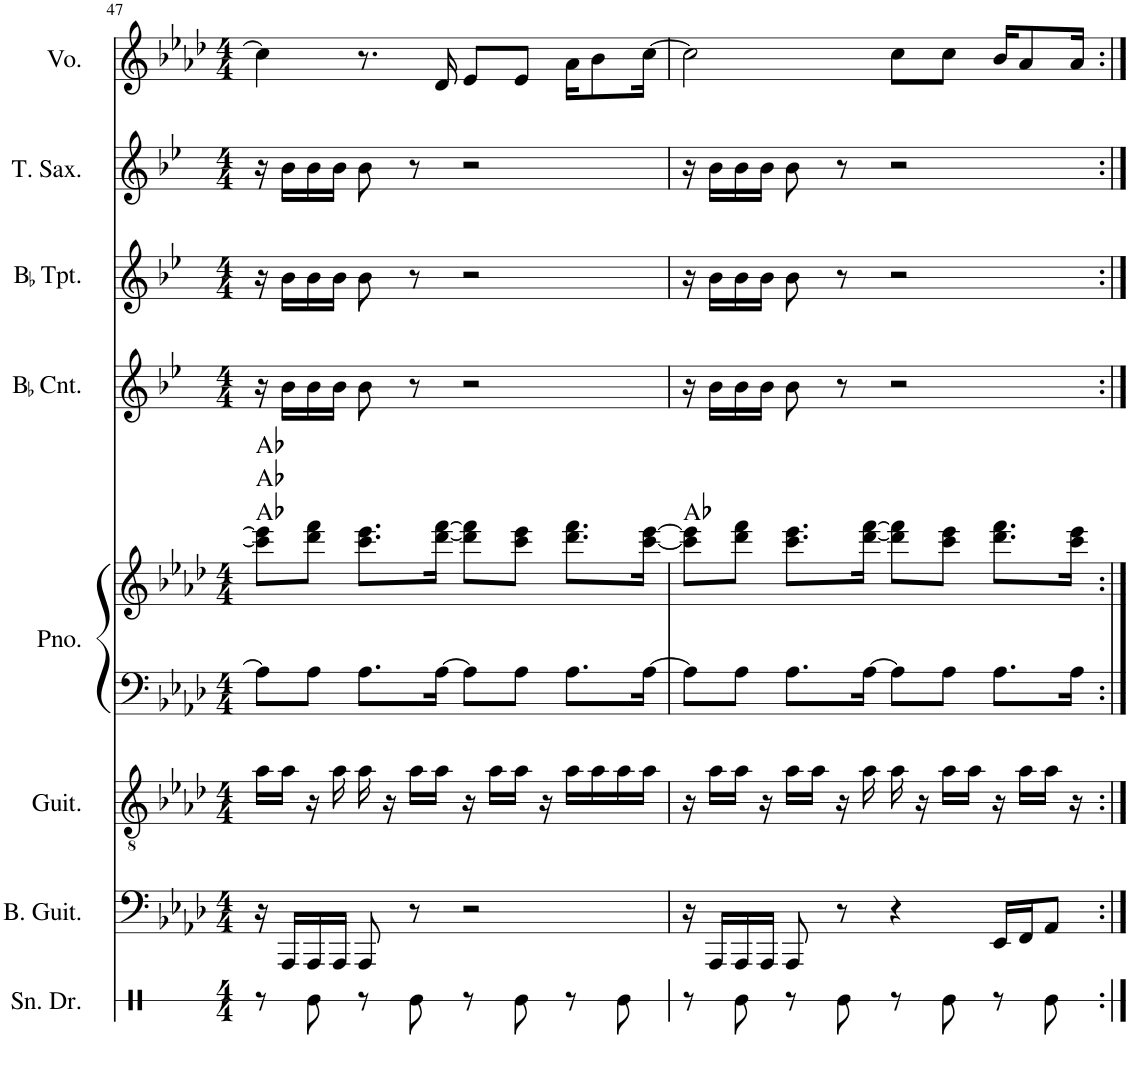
**kern	**kern	**kern	**kern	**kern	**harte	**kern	**kern	**kern	**kern
*part8	*part7	*part6	*part5	*part5	*part5	*part4	*part3	*part2	*part1
*staff9	*staff8	*staff7	*staff6	*staff5	*	*staff4	*staff3	*staff2	*staff1
*I"Snare Drum	*I"Bass Guitar	*I"Guitar	*I"Piano	*	*	*I"BaccidentalFlat Cornet	*I"BaccidentalFlat Trumpet	*I"Tenor Saxophone	*I"Vocal
*I'Sn. Dr.	*I'B. Guit.	*I'Guit.	*I'Pno.	*	*	*I'BaccidentalFlat Cnt.	*I'BaccidentalFlat Tpt.	*I'T. Sax.	*I'Vo.
!!LO:PB:g=z
*clefX	*clefF4	*clefGv2	*clefF4	*clefG2	*	*clefG2	*clefG2	*clefG2	*clefG2
*	*	*	*	*	*	*Trd1c2	*Trd1c2	*Trd8c14	*
*k[]	*k[b-e-a-d-]	*k[b-e-a-d-]	*k[b-e-a-d-]	*k[b-e-a-d-]	*	*k[b-e-]	*k[b-e-]	*k[b-e-]	*k[b-e-a-d-]
*M4/4	*M4/4	*M4/4	*M4/4	*M4/4	*	*M4/4	*M4/4	*M4/4	*M4/4
=47	=47	=47	=47	=47	=47	=47	=47	=47	=47
8r	16r	16a-\LL	8A-\L]	8ccc\] 8eee-\]L	Ab:maj Ab:maj Ab:maj	16r	16r	16r	4cc\]
.	16AAA-/LL	16a-\JJ	.	.	.	16b-\LL	16b-\LL	16b-\LL	.
8Re\	16AAA-/	16r	8A-\J	8ddd-\ 8fff\J	.	16b-\	16b-\	16b-\	.
.	16AAA-/JJ	16a-\	.	.	.	16b-\JJ	16b-\JJ	16b-\JJ	.
8r	8AAA-/	16a-\	8.A-\L	8.ccc\ 8.eee-\L	.	8b-\	8b-\	8b-\	8.r
.	.	16r	.	.	.	.	.	.	.
8Re\	8r	16a-\LL	.	.	.	8r	8r	8r	.
.	.	16a-\JJ	[16A-\Jk	[16ddd-\ [16fff\Jk	.	.	.	.	16d-/
8r	2r	16r	8A-\L]	8ddd-\] 8fff\]L	.	2r	2r	2r	8e-/L
.	.	16a-\LL	.	.	.	.	.	.	.
8Re\	.	16a-\JJ	8A-\J	8ccc\ 8eee-\J	.	.	.	.	8e-/J
.	.	16r	.	.	.	.	.	.	.
8r	.	16a-\LL	8.A-\L	8.ddd-\ 8.fff\L	.	.	.	.	16a-\KL
.	.	16a-\	.	.	.	.	.	.	8b-\
8Re\	.	16a-\	.	.	.	.	.	.	.
.	.	16a-\JJ	[16A-\Jk	[16ccc\ [16eee-\Jk	.	.	.	.	[16cc\Jk
=48	=48	=48	=48	=48	=48	=48	=48	=48	=48
8r	16r	16r	8A-\L]	8ccc\] 8eee-\]L	Ab:maj	16r	16r	16r	2cc\]
.	16AAA-/LL	16a-\LL	.	.	.	16b-\LL	16b-\LL	16b-\LL	.
8Re\	16AAA-/	16a-\JJ	8A-\J	8ddd-\ 8fff\J	.	16b-\	16b-\	16b-\	.
.	16AAA-/JJ	16r	.	.	.	16b-\JJ	16b-\JJ	16b-\JJ	.
8r	8AAA-/	16a-\LL	8.A-\L	8.ccc\ 8.eee-\L	.	8b-\	8b-\	8b-\	.
.	.	16a-\JJ	.	.	.	.	.	.	.
8Re\	8r	16r	.	.	.	8r	8r	8r	.
.	.	16a-\	[16A-\Jk	[16ddd-\ [16fff\Jk	.	.	.	.	.
8r	4r	16a-\	8A-\L]	8ddd-\] 8fff\]L	.	2r	2r	2r	8cc\L
.	.	16r	.	.	.	.	.	.	.
8Re\	.	16a-\LL	8A-\J	8ccc\ 8eee-\J	.	.	.	.	8cc\J
.	.	16a-\JJ	.	.	.	.	.	.	.
8r	16EE-/LL	16r	8.A-\L	8.ddd-\ 8.fff\L	.	.	.	.	16b-/KL
.	16FF/J	16a-\LL	.	.	.	.	.	.	8a-/
8Re\	8AA-/J	16a-\JJ	.	.	.	.	.	.	.
.	.	16r	16A-\Jk	16ccc\ 16eee-\Jk	.	.	.	.	16a-/Jk
=:|!	=:|!	=:|!	=:|!	=:|!	=:|!	=:|!	=:|!	=:|!	=:|!
*-	*-	*-	*-	*-	*-	*-	*-	*-	*-
